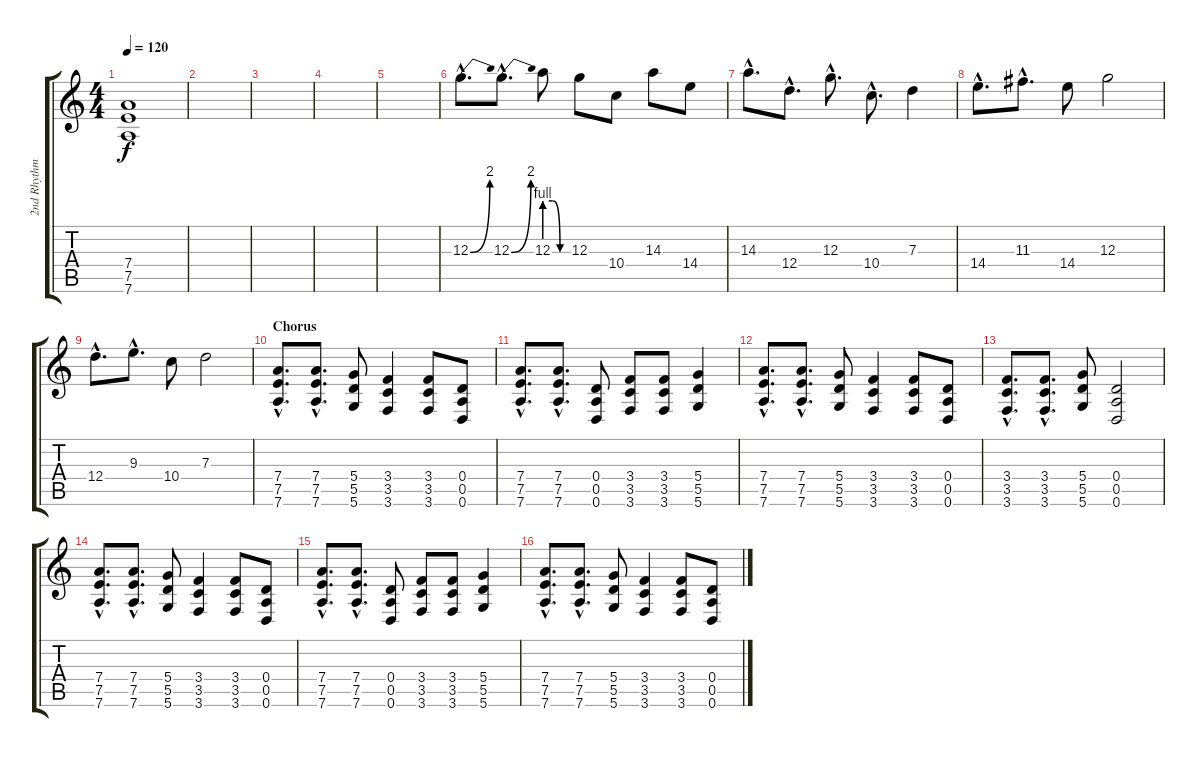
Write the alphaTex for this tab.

\track ("2nd Rhythm Distortion Guitar" "2nd Rhythm") {instrument distortionguitar}
\staff {score tabs}
\tuning (E4 B3 G3 D3 A2 D2) {hide}
\ts (4 4)
\tempo 120
\clef g2
\ks c
(7.4{t} 7.5{t} 7.6{t}).1{dy f} |
|
|
|
|
12.3{be (bend 0 0 60 8) hac}.8{d} 12.3{be (bend 0 0 60 8) hac}.8{d} 12.3{be (custom 0 4 20 4 40 0 60 0)}.8 12.3.8 10.4.8 14.3.8 14.4.8 |
14.3{hac}.8{d} 12.4{hac}.8{d} 12.3{hac}.8{d} 10.4{hac}.8{d} 7.3.4 |
14.4{hac}.8{d} 11.3{hac}.8{d} 14.4.8 12.3.2 |
12.4{hac}.8{d} 9.3{hac}.8{d} 10.4.8 7.3.2 |
\section ("" "Chorus")
(7.4{hac} 7.5{hac} 7.6{hac}).8{d} (7.4{hac} 7.5{hac} 7.6{hac}).8{d} (5.4 5.5 5.6).8 (3.4 3.5 3.6).4 (3.4 3.5 3.6).8 (0.4 0.5 0.6).8 |
(7.4{hac} 7.5{hac} 7.6{hac}).8{d} (7.4{hac} 7.5{hac} 7.6{hac}).8{d} (0.4 0.5 0.6).8 (3.4 3.5 3.6).8 (3.4 3.5 3.6).8 (5.4 5.5 5.6).4 |
(7.4{hac} 7.5{hac} 7.6{hac}).8{d} (7.4{hac} 7.5{hac} 7.6{hac}).8{d} (5.4 5.5 5.6).8 (3.4 3.5 3.6).4 (3.4 3.5 3.6).8 (0.4 0.5 0.6).8 |
(3.4{hac} 3.5{hac} 3.6{hac}).8{d} (3.4{hac} 3.5{hac} 3.6{hac}).8{d} (5.4 5.5 5.6).8 (0.4 0.5 0.6).2 |
(7.4{hac} 7.5{hac} 7.6{hac}).8{d} (7.4{hac} 7.5{hac} 7.6{hac}).8{d} (5.4 5.5 5.6).8 (3.4 3.5 3.6).4 (3.4 3.5 3.6).8 (0.4 0.5 0.6).8 |
(7.4{hac} 7.5{hac} 7.6{hac}).8{d} (7.4{hac} 7.5{hac} 7.6{hac}).8{d} (0.4 0.5 0.6).8 (3.4 3.5 3.6).8 (3.4 3.5 3.6).8 (5.4 5.5 5.6).4 |
(7.4{hac} 7.5{hac} 7.6{hac}).8{d} (7.4{hac} 7.5{hac} 7.6{hac}).8{d} (5.4 5.5 5.6).8 (3.4 3.5 3.6).4 (3.4 3.5 3.6).8 (0.4 0.5 0.6).8
